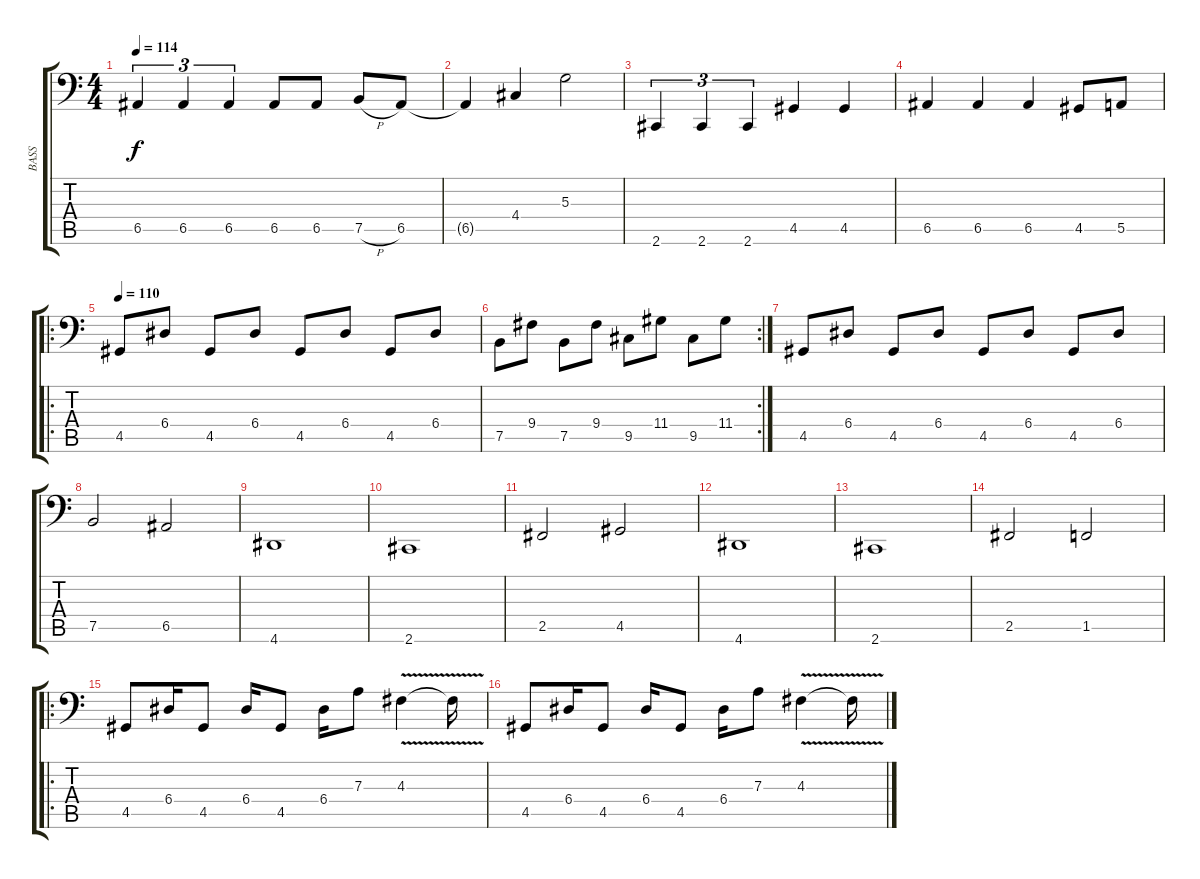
\track ("BASS" "BASS") {instrument electricbassfinger}
\staff {score tabs}
\tuning (C3 G2 D2 A1 E1 B0) {hide}
\ts (4 4)
\tempo 114
\clef f4
\ks c
6.5.4{tu (3 2) dy f} 6.5.4{tu (3 2)} 6.5.4{tu (3 2)} 6.5.8 6.5.8 7.5{h}.8 6.5.8 |
6.5{t}.4 4.4.4 5.3.2 |
2.6.4{tu (3 2)} 2.6.4{tu (3 2)} 2.6.4{tu (3 2)} 4.5.4 4.5.4 |
6.5.4 6.5.4 6.5.4 4.5.8 5.5.8 |
\ro
\tempo 110
4.5.8 6.4.8 4.5.8 6.4.8 4.5.8 6.4.8 4.5.8 6.4.8 |
\rc 2
7.5.8 9.4.8 7.5.8 9.4.8 9.5.8 11.4.8 9.5.8 11.4.8 |
4.5.8 6.4.8 4.5.8 6.4.8 4.5.8 6.4.8 4.5.8 6.4.8 |
7.5.2 6.5.2 |
4.6.1 |
2.6.1 |
2.5.2 4.5.2 |
4.6.1 |
2.6.1 |
2.5.2 1.5.2 |
\ro
4.5.8 6.4.16 4.5.8 6.4.16 4.5.8 6.4.16 7.3.8 4.3{v}.4 4.3{t}.16 |
4.5.8 6.4.16 4.5.8 6.4.16 4.5.8 6.4.16 7.3.8 4.3{v}.4 4.3{t}.16
